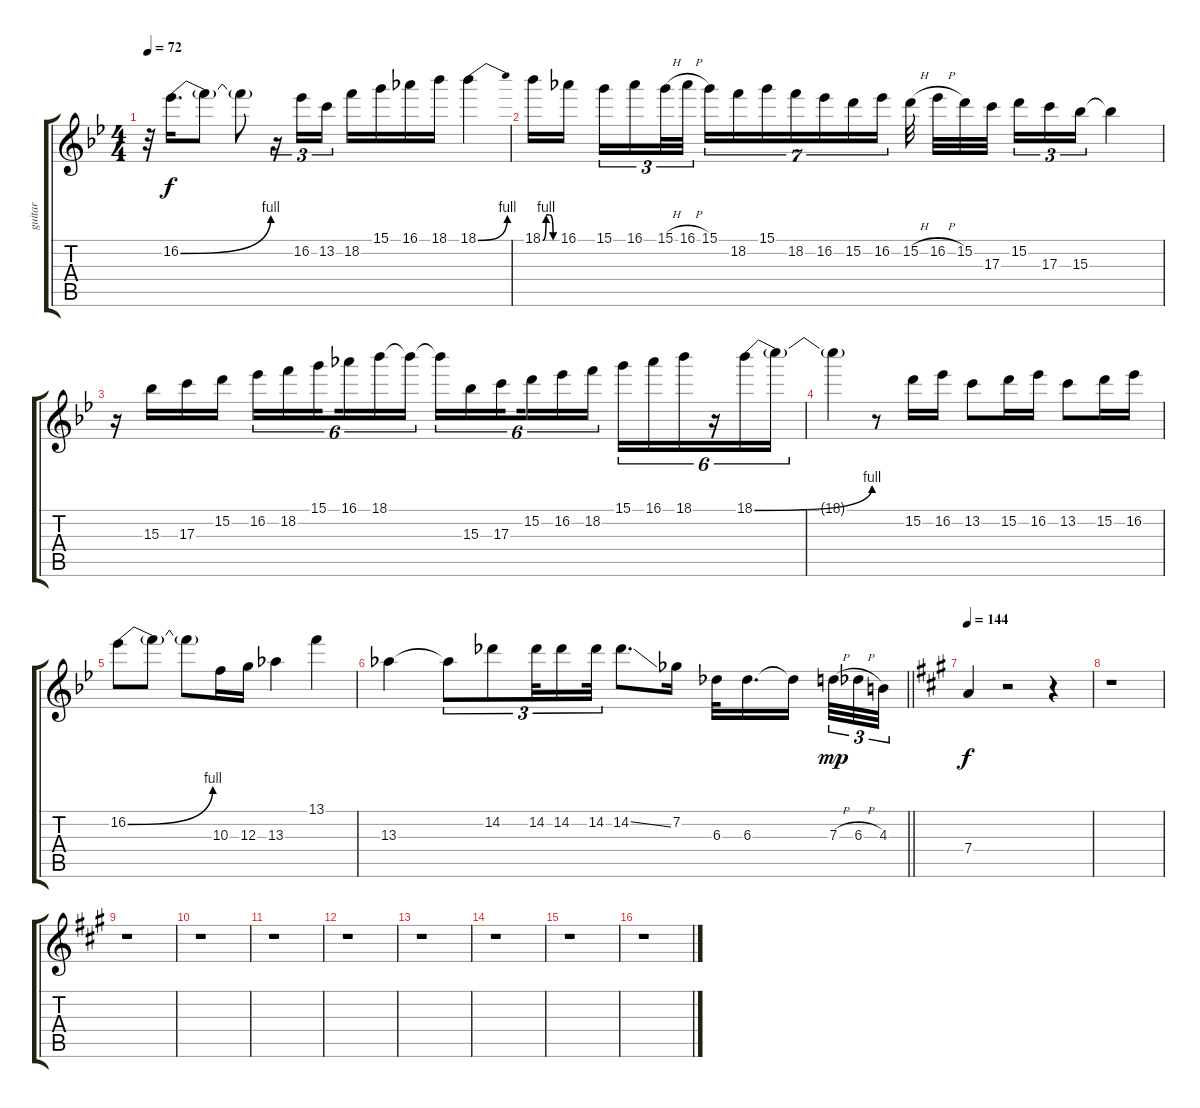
\track ("guitar" "guitar") {instrument acousticguitarsteel}
\staff {score tabs}
\tuning (E4 B3 G3 D3 A2 E2) {hide}
\ts (4 4)
\tempo 72
\clef g2
\ks bb
r.32{dy f} 16.2{be (bend 0 0 60 4)}.16{d} 16.2{t}.8 16.2{t}.8 r.16{tu (3 2)} 16.2.16{tu (3 2)} 13.2.16{tu (3 2)} 18.2.16 15.1.16 16.1.16 18.1.16 18.1{be (bend 0 0 60 4)}.4 |
18.1{be (custom 0 0 15 4 30 4 45 0 60 0)}.16 16.1.16{beam splitsecondary} 15.1.16{tu (3 2)} 16.1.16{tu (3 2)} 15.1{h}.32{tu (3 2)} 16.1{h}.32{tu (3 2)} 15.1.16{tu (7 4)} 18.2.16{tu (7 4)} 15.1.16{tu (7 4)} 18.2.16{tu (7 4)} 16.2.16{tu (7 4)} 15.2.16{tu (7 4)} 16.2.16{tu (7 4)} 15.2{h}.32 16.2{h}.32 15.2.32 17.3.32{beam splitsecondary} 15.2.16{tu (3 2)} 17.3.16{tu (3 2)} 15.3.16{tu (3 2)} 15.3{t}.4 |
r.16 15.3.16 17.3.16 15.2.16 16.2.16{tu (6 4)} 18.2.16{tu (6 4)} 15.1.16{tu (6 4) beam splitsecondary} 16.1.16{tu (6 4)} 18.1.16{tu (6 4)} 18.1{t}.16{tu (6 4)} 18.1{t}.16{tu (6 4)} 15.3.16{tu (6 4)} 17.3.16{tu (6 4) beam splitsecondary} 15.2.16{tu (6 4)} 16.2.16{tu (6 4)} 18.2.16{tu (6 4)} 15.1.16{tu (6 4)} 16.1.16{tu (6 4)} 18.1.16{tu (6 4)} r.16{tu (6 4)} 18.1{be (bend 0 0 60 4)}.16{tu (6 4)} 18.1{t}.16{tu (6 4)} |
18.1{t}.4 r.8 15.2.16 16.2.16 13.2.8 15.2.16 16.2.16 13.2.8 15.2.16 16.2.16 |
16.2{be (bend 0 0 60 4)}.8 16.2{t}.8 16.2{t}.8 10.3.16 12.3.16 13.3.4 13.1.4 |
\barLineRight lightlight
13.3.4 13.3{t}.8{tu (3 2)} 14.2.8{tu (3 2)} 14.2.32{tu (3 2)} 14.2.16{tu (3 2)} 14.2.32{tu (3 2)} 14.2{ss}.8{d} 7.2.16 6.3.32 6.3.16{d} 6.3{t}.16{beam splitsecondary} 7.3{h}.32{tu (3 2) dy mp} 6.3{h}.32{tu (3 2)} 4.3.32{tu (3 2)} |
\tempo 144
\ks a
7.4.4{dy f} r.2 r.4 |
r.1 |
r.1 |
r.1 |
r.1 |
r.1 |
r.1 |
r.1 |
r.1 |
r.1
